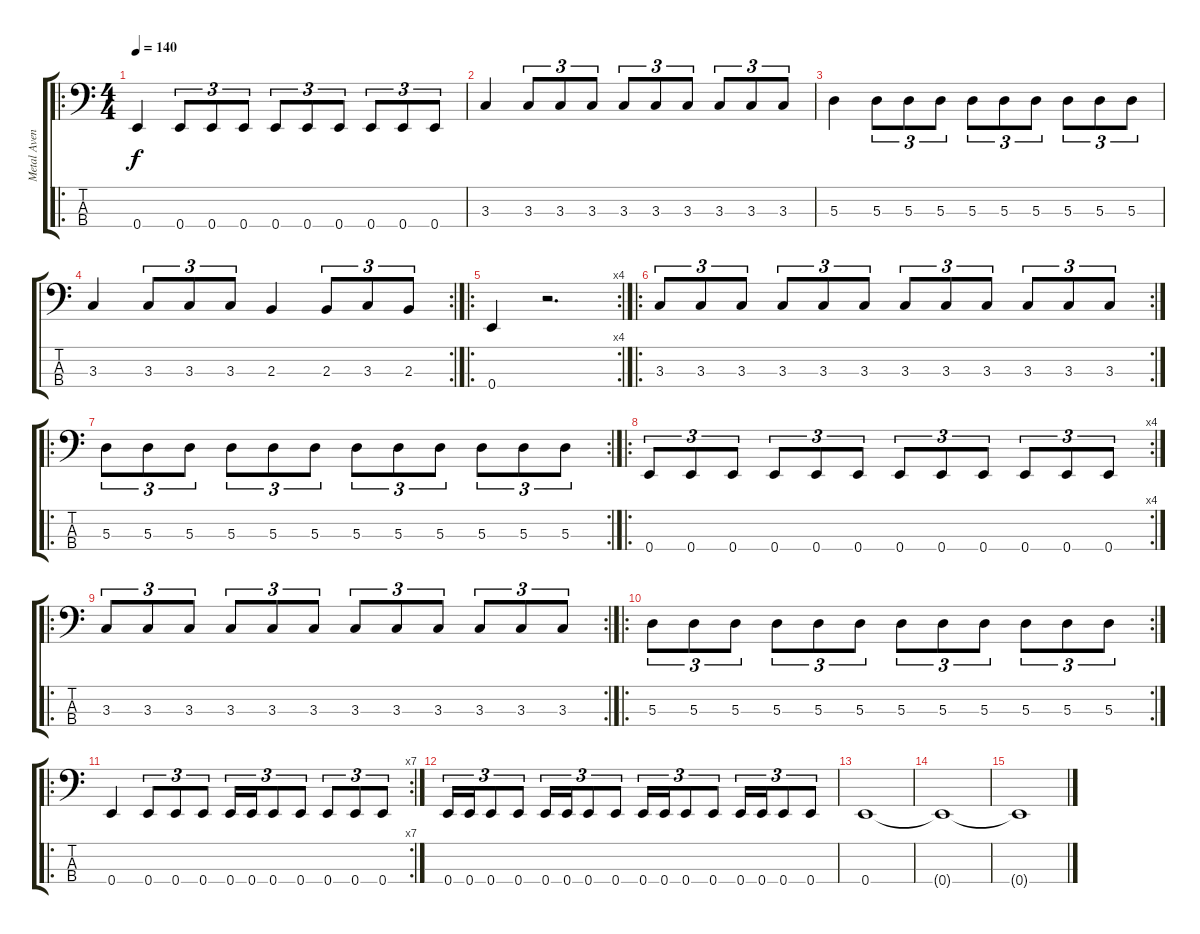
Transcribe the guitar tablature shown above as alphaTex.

\track ("Metal Avenger" "Metal Aven") {instrument electricbasspick}
\staff {score tabs}
\tuning (G2 D2 A1 E1) {hide}
\ro
\ts (4 4)
\tempo 140
\clef f4
\ks c
0.4.4{dy f} 0.4.8{tu (3 2)} 0.4.8{tu (3 2)} 0.4.8{tu (3 2)} 0.4.8{tu (3 2)} 0.4.8{tu (3 2)} 0.4.8{tu (3 2)} 0.4.8{tu (3 2)} 0.4.8{tu (3 2)} 0.4.8{tu (3 2)} |
3.3.4 3.3.8{tu (3 2)} 3.3.8{tu (3 2)} 3.3.8{tu (3 2)} 3.3.8{tu (3 2)} 3.3.8{tu (3 2)} 3.3.8{tu (3 2)} 3.3.8{tu (3 2)} 3.3.8{tu (3 2)} 3.3.8{tu (3 2)} |
5.3.4 5.3.8{tu (3 2)} 5.3.8{tu (3 2)} 5.3.8{tu (3 2)} 5.3.8{tu (3 2)} 5.3.8{tu (3 2)} 5.3.8{tu (3 2)} 5.3.8{tu (3 2)} 5.3.8{tu (3 2)} 5.3.8{tu (3 2)} |
\rc 2
3.3.4 3.3.8{tu (3 2)} 3.3.8{tu (3 2)} 3.3.8{tu (3 2)} 2.3.4 2.3.8{tu (3 2)} 3.3.8{tu (3 2)} 2.3.8{tu (3 2)} |
\ro
\rc 4
0.4.4 r.2{d} |
\ro
\rc 2
3.3.8{tu (3 2)} 3.3.8{tu (3 2)} 3.3.8{tu (3 2)} 3.3.8{tu (3 2)} 3.3.8{tu (3 2)} 3.3.8{tu (3 2)} 3.3.8{tu (3 2)} 3.3.8{tu (3 2)} 3.3.8{tu (3 2)} 3.3.8{tu (3 2)} 3.3.8{tu (3 2)} 3.3.8{tu (3 2)} |
\ro
\rc 2
5.3.8{tu (3 2)} 5.3.8{tu (3 2)} 5.3.8{tu (3 2)} 5.3.8{tu (3 2)} 5.3.8{tu (3 2)} 5.3.8{tu (3 2)} 5.3.8{tu (3 2)} 5.3.8{tu (3 2)} 5.3.8{tu (3 2)} 5.3.8{tu (3 2)} 5.3.8{tu (3 2)} 5.3.8{tu (3 2)} |
\ro
\rc 4
0.4.8{tu (3 2)} 0.4.8{tu (3 2)} 0.4.8{tu (3 2)} 0.4.8{tu (3 2)} 0.4.8{tu (3 2)} 0.4.8{tu (3 2)} 0.4.8{tu (3 2)} 0.4.8{tu (3 2)} 0.4.8{tu (3 2)} 0.4.8{tu (3 2)} 0.4.8{tu (3 2)} 0.4.8{tu (3 2)} |
\ro
\rc 2
3.3.8{tu (3 2)} 3.3.8{tu (3 2)} 3.3.8{tu (3 2)} 3.3.8{tu (3 2)} 3.3.8{tu (3 2)} 3.3.8{tu (3 2)} 3.3.8{tu (3 2)} 3.3.8{tu (3 2)} 3.3.8{tu (3 2)} 3.3.8{tu (3 2)} 3.3.8{tu (3 2)} 3.3.8{tu (3 2)} |
\ro
\rc 2
5.3.8{tu (3 2)} 5.3.8{tu (3 2)} 5.3.8{tu (3 2)} 5.3.8{tu (3 2)} 5.3.8{tu (3 2)} 5.3.8{tu (3 2)} 5.3.8{tu (3 2)} 5.3.8{tu (3 2)} 5.3.8{tu (3 2)} 5.3.8{tu (3 2)} 5.3.8{tu (3 2)} 5.3.8{tu (3 2)} |
\ro
\rc 7
0.4.4 0.4.8{tu (3 2)} 0.4.8{tu (3 2)} 0.4.8{tu (3 2)} 0.4.16{tu (3 2)} 0.4.16{tu (3 2)} 0.4.8{tu (3 2)} 0.4.8{tu (3 2)} 0.4.8{tu (3 2)} 0.4.8{tu (3 2)} 0.4.8{tu (3 2)} |
0.4.16{tu (3 2)} 0.4.16{tu (3 2)} 0.4.8{tu (3 2)} 0.4.8{tu (3 2)} 0.4.16{tu (3 2)} 0.4.16{tu (3 2)} 0.4.8{tu (3 2)} 0.4.8{tu (3 2)} 0.4.16{tu (3 2)} 0.4.16{tu (3 2)} 0.4.8{tu (3 2)} 0.4.8{tu (3 2)} 0.4.16{tu (3 2)} 0.4.16{tu (3 2)} 0.4.8{tu (3 2)} 0.4.8{tu (3 2)} |
0.4.1{volume 3} |
0.4{t}.1 |
0.4{t}.1
